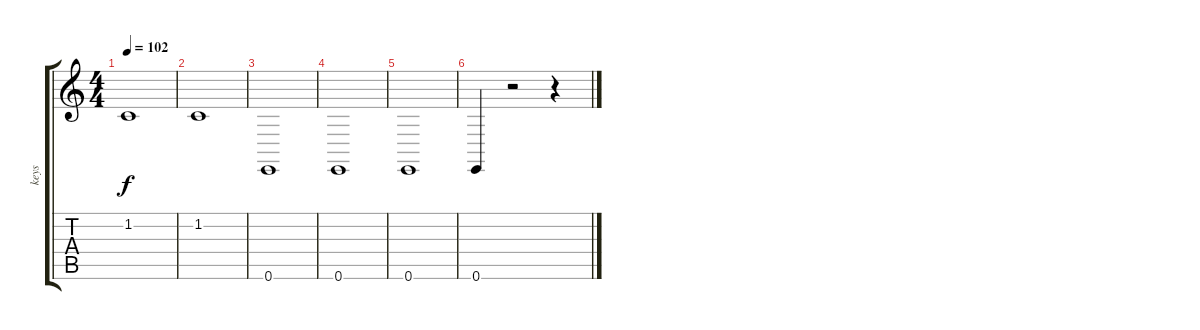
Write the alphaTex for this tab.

\track ("keys" "keys") {instrument lead1square}
\staff {score tabs}
\tuning (E4 B3 G3 D3 A2 E2) {hide}
\ts (4 4)
\tempo 102
\clef g2
\ks c
1.2.1{dy f} |
1.2.1 |
0.6.1 |
0.6.1 |
0.6.1 |
0.6.4 r.2 r.4
